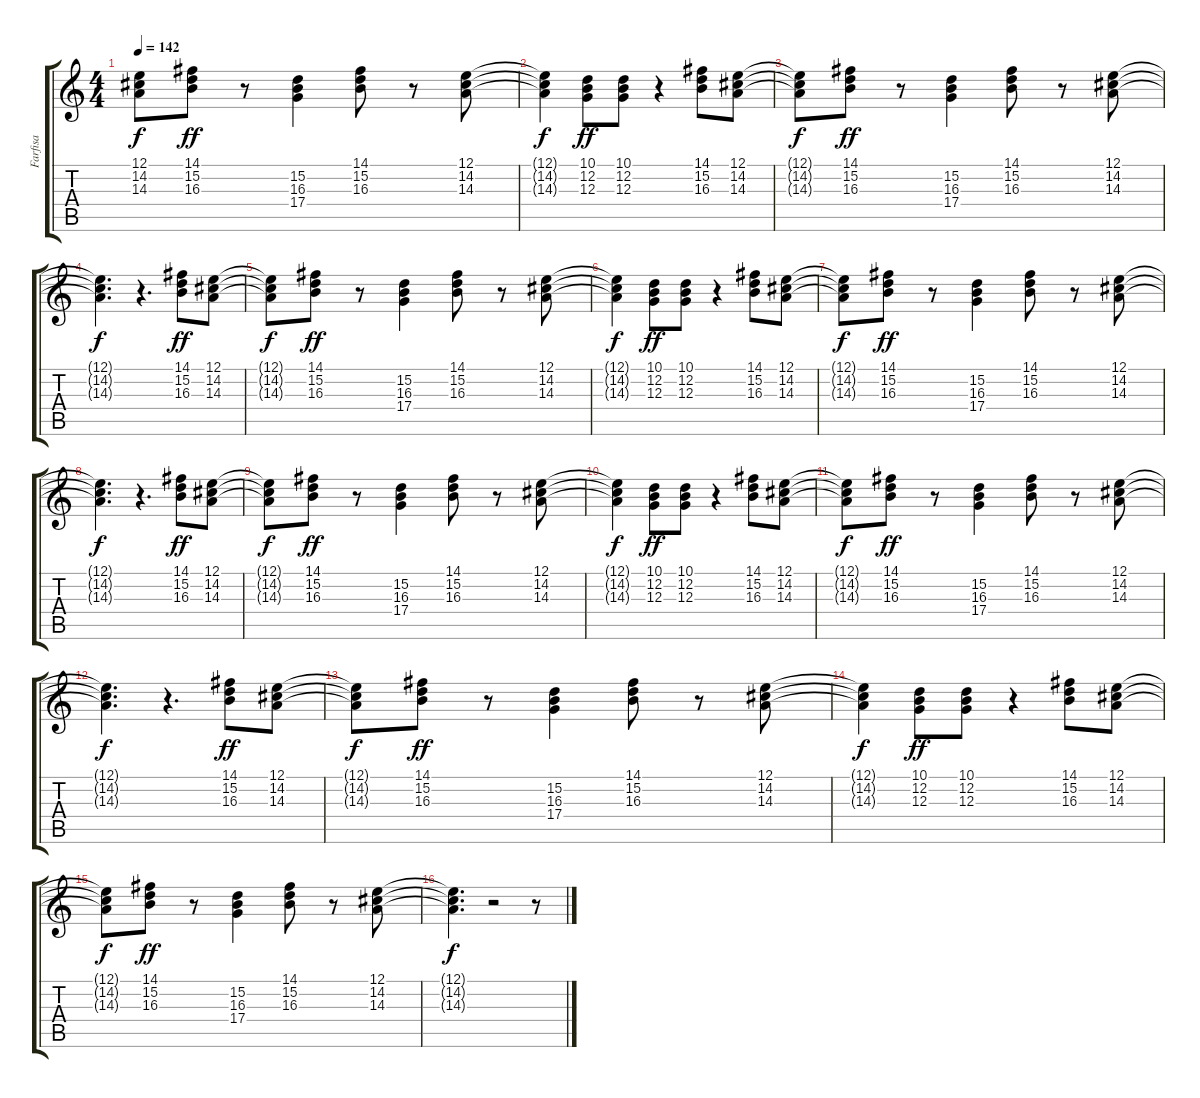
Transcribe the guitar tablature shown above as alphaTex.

\track ("Farfisa" "Farfisa") {instrument rockorgan}
\staff {score tabs}
\tuning (E4 B3 G3 D3 A2 E2) {hide}
\ts (4 4)
\tempo 142
\clef g2
\ks c
(12.1{t} 14.2{t} 14.3{t}).8{dy f} (14.1 15.2 16.3).8{dy ff} r.8 (15.2 16.3 17.4).4 (14.1 15.2 16.3).8 r.8 (12.1 14.2 14.3).8 |
(12.1{t} 14.2{t} 14.3{t}).4{dy f} (10.1 12.2 12.3).8{dy ff} (10.1 12.2 12.3).8 r.4 (14.1 15.2 16.3).8 (12.1 14.2 14.3).8 |
(12.1{t} 14.2{t} 14.3{t}).8{dy f} (14.1 15.2 16.3).8{dy ff} r.8 (15.2 16.3 17.4).4 (14.1 15.2 16.3).8 r.8 (12.1 14.2 14.3).8 |
(12.1{t} 14.2{t} 14.3{t}).4{d dy f} r.4{d} (14.1 15.2 16.3).8{dy ff} (12.1 14.2 14.3).8 |
(12.1{t} 14.2{t} 14.3{t}).8{dy f} (14.1 15.2 16.3).8{dy ff} r.8 (15.2 16.3 17.4).4 (14.1 15.2 16.3).8 r.8 (12.1 14.2 14.3).8 |
(12.1{t} 14.2{t} 14.3{t}).4{dy f} (10.1 12.2 12.3).8{dy ff} (10.1 12.2 12.3).8 r.4 (14.1 15.2 16.3).8 (12.1 14.2 14.3).8 |
(12.1{t} 14.2{t} 14.3{t}).8{dy f} (14.1 15.2 16.3).8{dy ff} r.8 (15.2 16.3 17.4).4 (14.1 15.2 16.3).8 r.8 (12.1 14.2 14.3).8 |
(12.1{t} 14.2{t} 14.3{t}).4{d dy f} r.4{d} (14.1 15.2 16.3).8{dy ff} (12.1 14.2 14.3).8 |
(12.1{t} 14.2{t} 14.3{t}).8{dy f} (14.1 15.2 16.3).8{dy ff} r.8 (15.2 16.3 17.4).4 (14.1 15.2 16.3).8 r.8 (12.1 14.2 14.3).8 |
(12.1{t} 14.2{t} 14.3{t}).4{dy f} (10.1 12.2 12.3).8{dy ff} (10.1 12.2 12.3).8 r.4 (14.1 15.2 16.3).8 (12.1 14.2 14.3).8 |
(12.1{t} 14.2{t} 14.3{t}).8{dy f} (14.1 15.2 16.3).8{dy ff} r.8 (15.2 16.3 17.4).4 (14.1 15.2 16.3).8 r.8 (12.1 14.2 14.3).8 |
(12.1{t} 14.2{t} 14.3{t}).4{d dy f} r.4{d} (14.1 15.2 16.3).8{dy ff} (12.1 14.2 14.3).8 |
(12.1{t} 14.2{t} 14.3{t}).8{dy f} (14.1 15.2 16.3).8{dy ff} r.8 (15.2 16.3 17.4).4 (14.1 15.2 16.3).8 r.8 (12.1 14.2 14.3).8 |
(12.1{t} 14.2{t} 14.3{t}).4{dy f} (10.1 12.2 12.3).8{dy ff} (10.1 12.2 12.3).8 r.4 (14.1 15.2 16.3).8 (12.1 14.2 14.3).8 |
(12.1{t} 14.2{t} 14.3{t}).8{dy f} (14.1 15.2 16.3).8{dy ff} r.8 (15.2 16.3 17.4).4 (14.1 15.2 16.3).8 r.8 (12.1 14.2 14.3).8 |
(12.1{t} 14.2{t} 14.3{t}).4{d dy f} r.2 r.8
